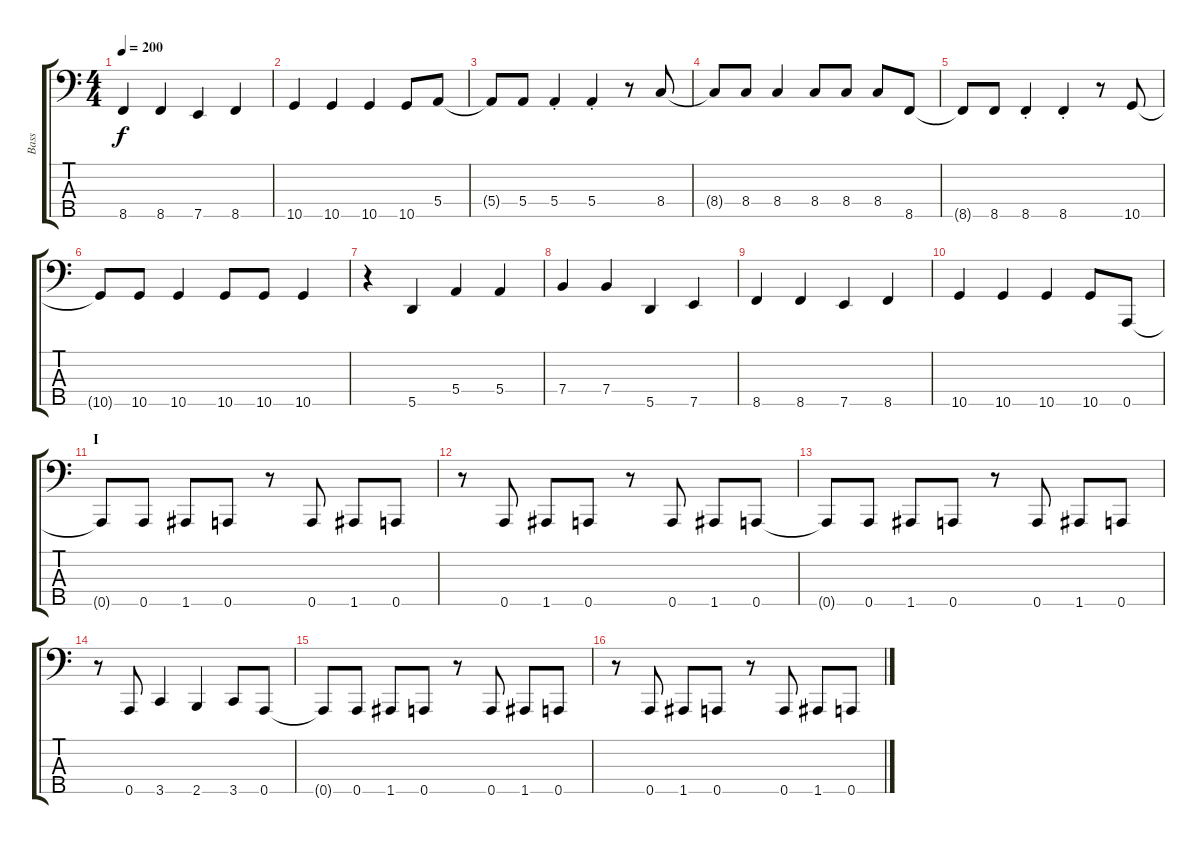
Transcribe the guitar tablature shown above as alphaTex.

\track ("Bass" "Bass") {instrument electricbasspick}
\staff {score tabs}
\tuning (G2 D2 A1 E1 A0) {hide}
\ts (4 4)
\tempo 200
\clef f4
\ks c
8.5.4{dy f} 8.5.4 7.5.4 8.5.4 |
10.5.4 10.5.4 10.5.4 10.5.8 5.4.8 |
5.4{t}.8 5.4.8 5.4{st}.4 5.4{st}.4 r.8 8.4.8 |
8.4{t}.8 8.4.8 8.4.4 8.4.8 8.4.8 8.4.8 8.5.8 |
8.5{t}.8 8.5.8 8.5{st}.4 8.5{st}.4 r.8 10.5.8 |
10.5{t}.8 10.5.8 10.5.4 10.5.8 10.5.8 10.5.4 |
r.4 5.5.4 5.4.4 5.4.4 |
7.4.4 7.4.4 5.5.4 7.5.4 |
8.5.4 8.5.4 7.5.4 8.5.4 |
10.5.4 10.5.4 10.5.4 10.5.8 0.5.8 |
\section ("" "I")
0.5{t}.8 0.5.8 1.5.8 0.5.8 r.8 0.5.8 1.5.8 0.5.8 |
r.8 0.5.8 1.5.8 0.5.8 r.8 0.5.8 1.5.8 0.5.8 |
0.5{t}.8 0.5.8 1.5.8 0.5.8 r.8 0.5.8 1.5.8 0.5.8 |
r.8 0.5.8 3.5.4 2.5.4 3.5.8 0.5.8 |
0.5{t}.8 0.5.8 1.5.8 0.5.8 r.8 0.5.8 1.5.8 0.5.8 |
r.8 0.5.8 1.5.8 0.5.8 r.8 0.5.8 1.5.8 0.5.8
